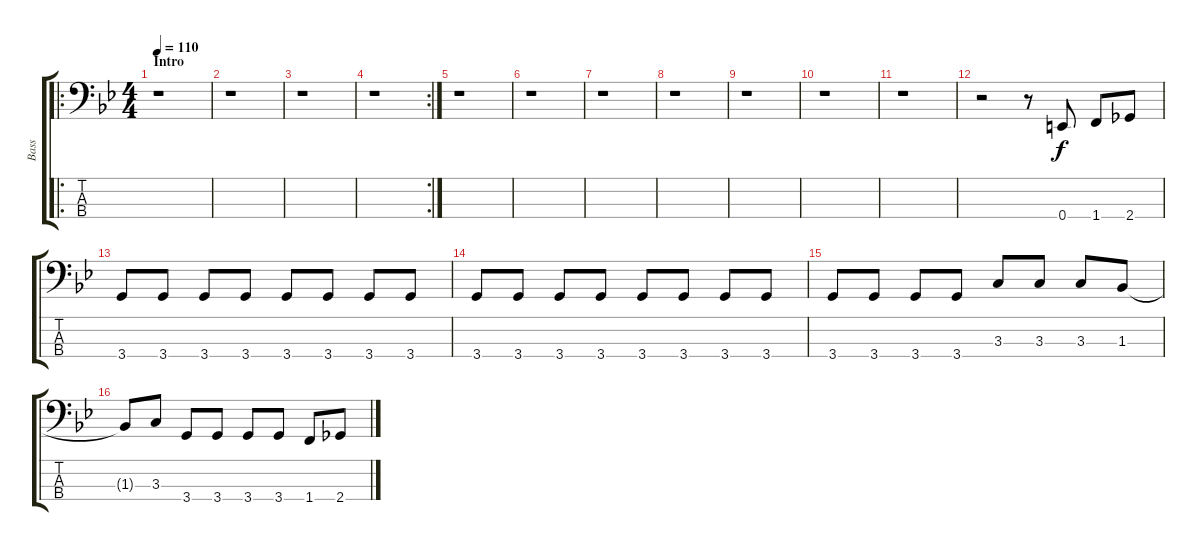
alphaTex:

\track ("Bass" "Bass") {instrument electricbasspick}
\staff {score tabs}
\tuning (G2 D2 A1 E1) {hide}
\ro
\ts (4 4)
\section ("" "Intro")
\tempo 110
\clef f4
\ks bb
r.1{dy f instrument electricbasspick} |
r.1 |
r.1 |
\rc 2
r.1 |
r.1 |
r.1 |
r.1 |
r.1 |
r.1 |
r.1 |
r.1 |
r.2 r.8 0.4.8 1.4.8 2.4.8 |
3.4.8 3.4.8 3.4.8 3.4.8 3.4.8 3.4.8 3.4.8 3.4.8 |
3.4.8 3.4.8 3.4.8 3.4.8 3.4.8 3.4.8 3.4.8 3.4.8 |
3.4.8 3.4.8 3.4.8 3.4.8 3.3.8 3.3.8 3.3.8 1.3.8 |
1.3{t}.8 3.3.8 3.4.8 3.4.8 3.4.8 3.4.8 1.4.8 2.4.8
